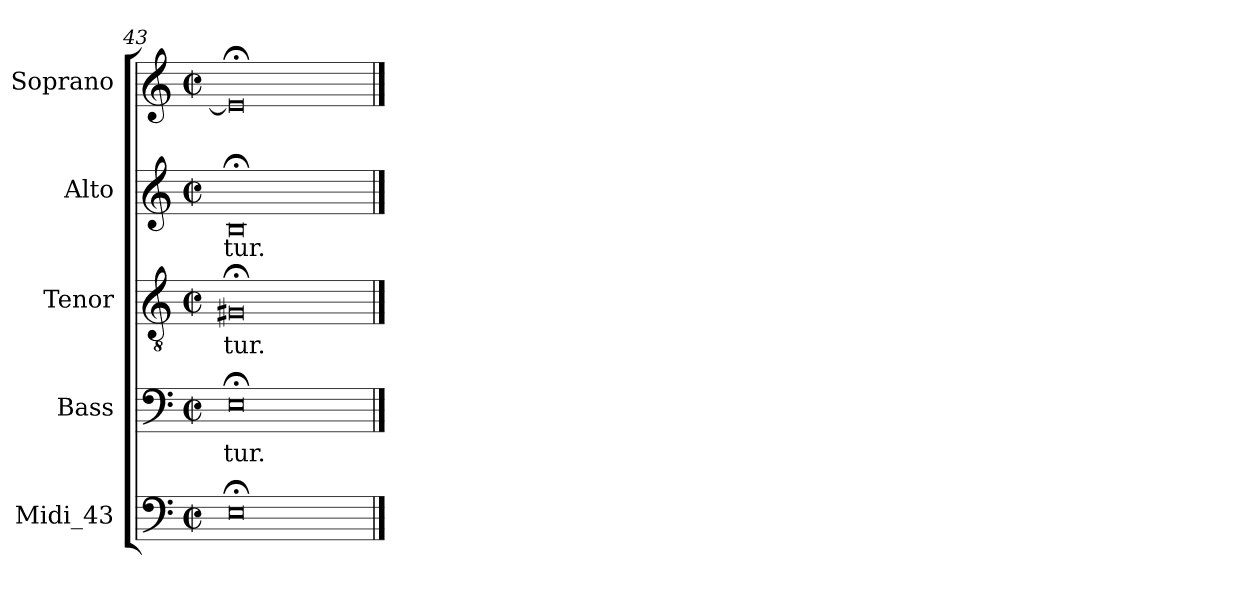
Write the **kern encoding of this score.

**kern	**kern	**text	**kern	**text	**kern	**text	**kern
*part5	*part4	*part4	*part3	*part3	*part2	*part2	*part1
*staff5	*staff4	*staff4	*staff3	*staff3	*staff2	*staff2	*staff1
*I"Midi_43	*I"Bass	*	*I"Tenor	*	*I"Alto	*	*I"Soprano
*	*I'B	*	*I'T	*	*I'A	*	*I'S
*clefF4	*clefF4	*	*clefGv2	*	*clefG2	*	*clefG2
*k[]	*k[]	*	*k[]	*	*k[]	*	*k[]
*C:	*C:	*	*C:	*	*C:	*	*C:
*M4/2	*M4/2	*	*M4/2	*	*M4/2	*	*M4/2
*met(c|)	*met(c|)	*	*met(c|)	*	*met(c|)	*	*met(c|)
=43	=43	=43	=43	=43	=43	=43	=43
!	!	!LO:LY:b	!	!LO:LY:b	!	!LO:LY:b	!
0E;<	0E;<	-tur.	0G#X;<	-tur.	0B;<	-tur.	0e;<]
==	==	==	==	==	==	==	==
*-	*-	*-	*-	*-	*-	*-	*-
